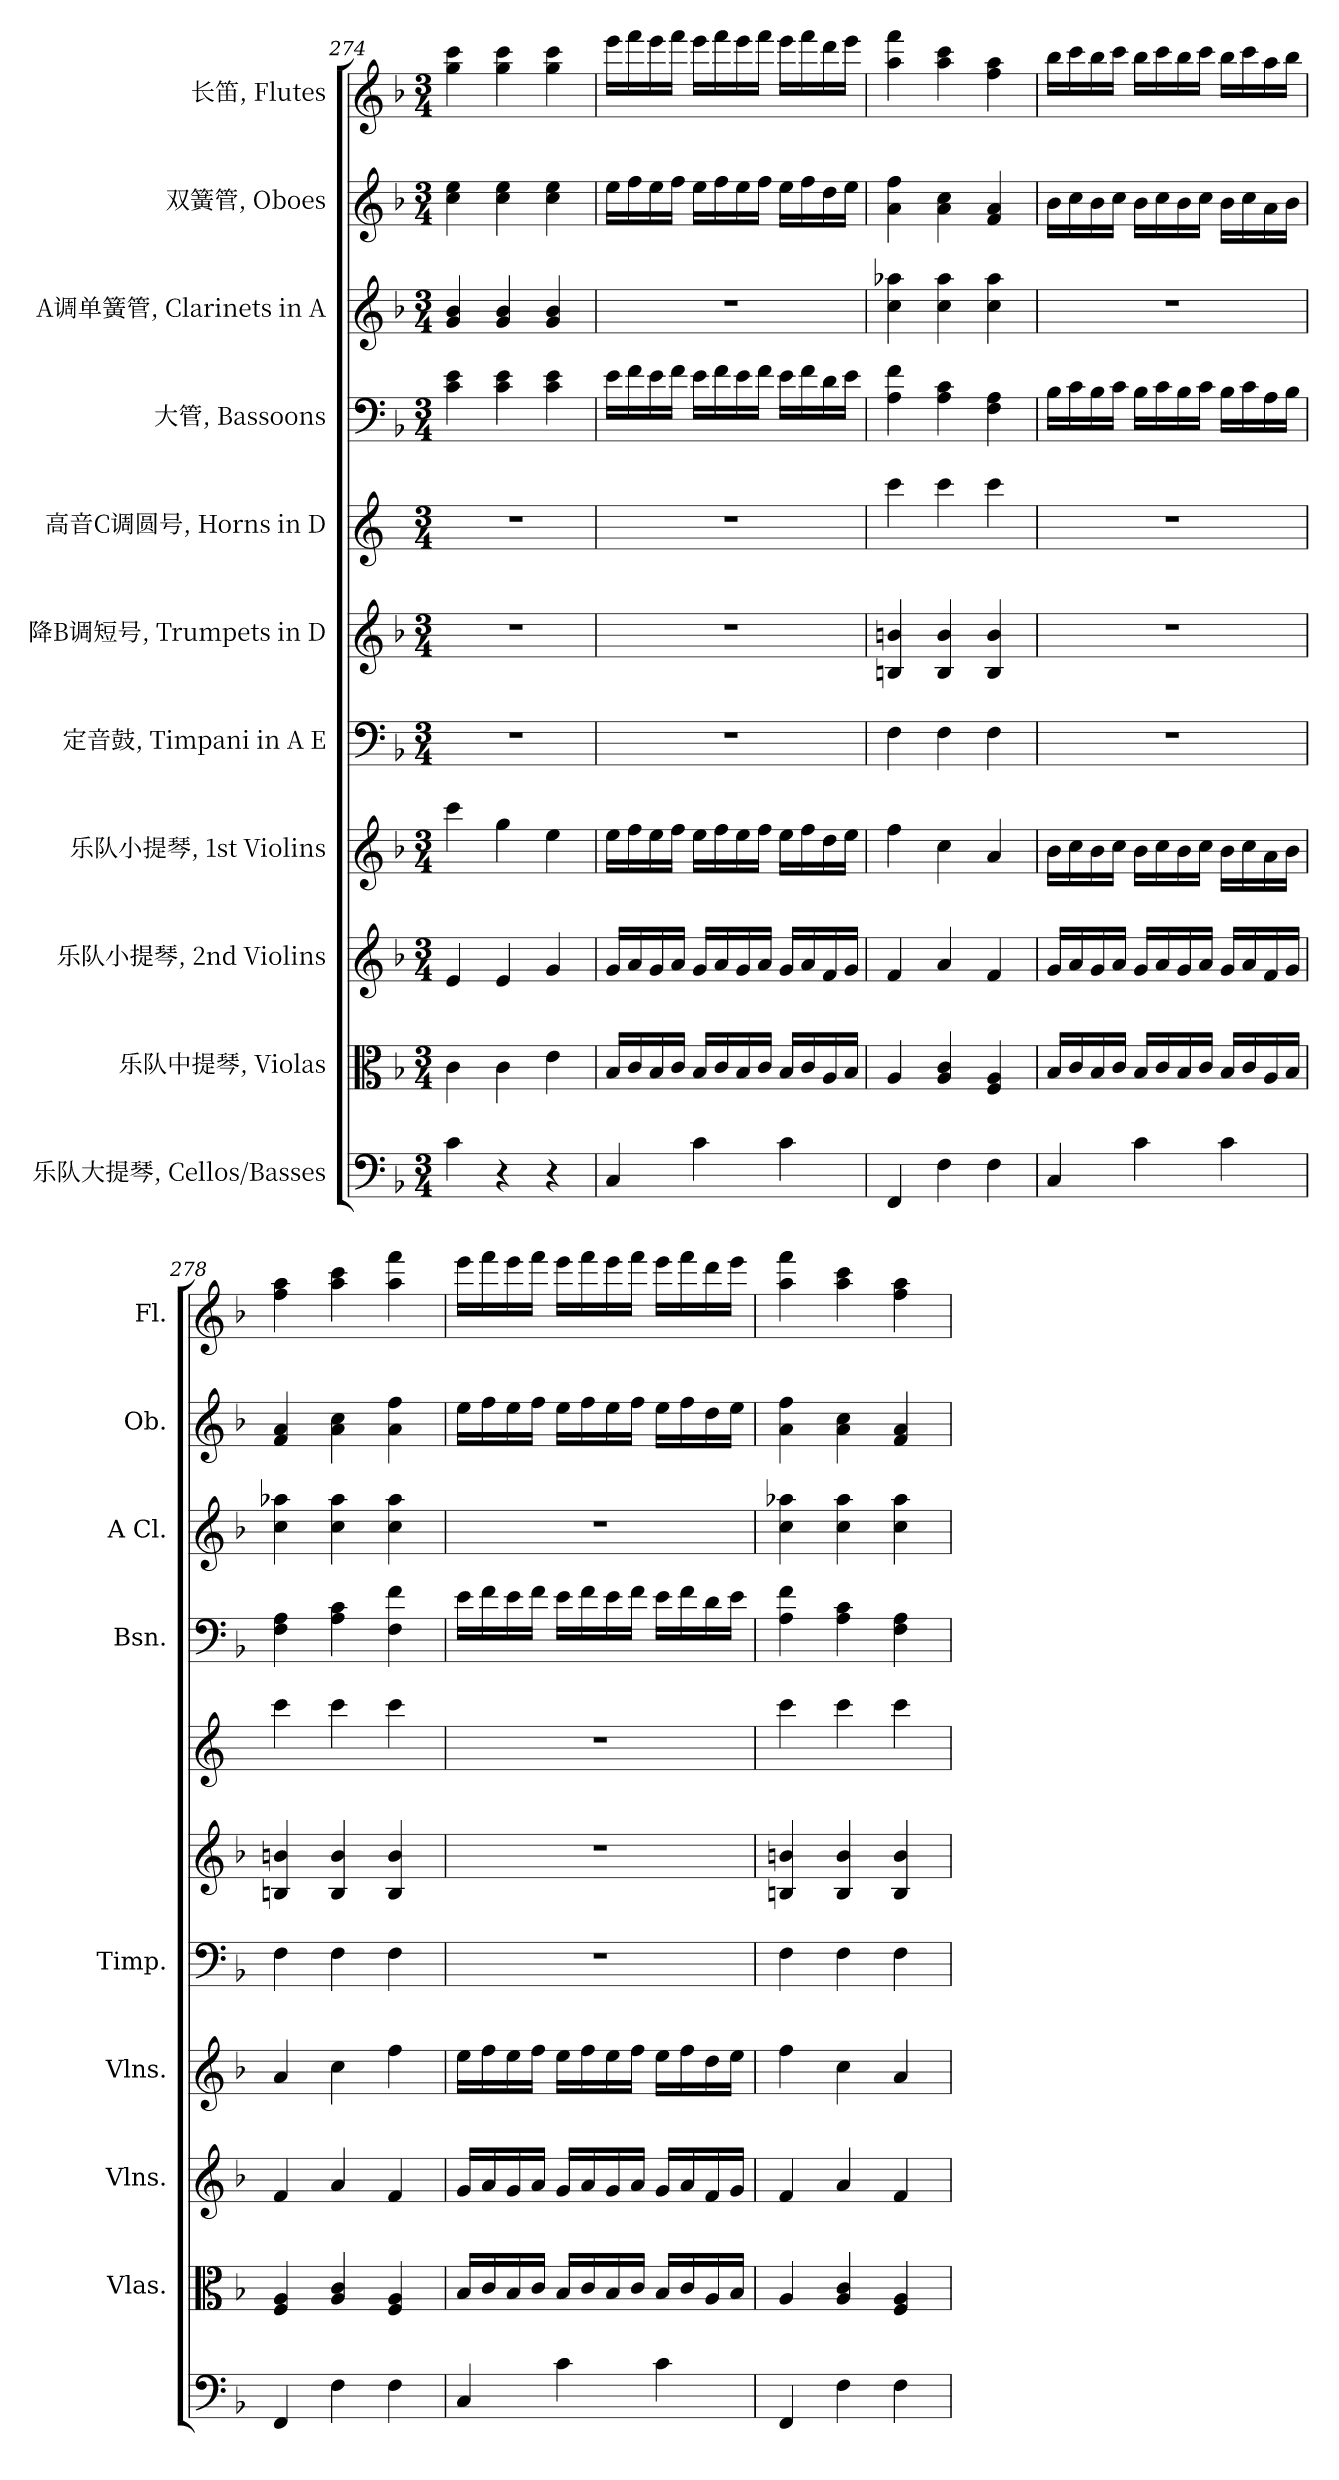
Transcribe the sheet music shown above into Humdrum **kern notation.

**kern	**kern	**kern	**kern	**kern	**kern	**kern	**kern	**kern	**kern	**kern
*part11	*part10	*part9	*part8	*part7	*part6	*part5	*part4	*part3	*part2	*part1
*staff11	*staff10	*staff9	*staff8	*staff7	*staff6	*staff5	*staff4	*staff3	*staff2	*staff1
*I"乐队大提琴, Cellos/Basses	*I"乐队中提琴, Violas	*I"乐队小提琴, 2nd Violins	*I"乐队小提琴, 1st Violins	*I"定音鼓, Timpani in A E	*I"降B调短号, Trumpets in D	*I"高音C调圆号, Horns in D	*I"大管, Bassoons	*I"A调单簧管, Clarinets in A	*I"双簧管, Oboes	*I"长笛, Flutes
*	*I'Vlas.	*I'Vlns.	*I'Vlns.	*I'Timp.	*	*	*I'Bsn.	*I'A Cl.	*I'Ob.	*I'Fl.
*clefF4	*clefC3	*clefG2	*clefG2	*clefF4	*clefG2	*clefG2	*clefF4	*clefG2	*clefG2	*clefG2
*	*	*	*	*	*ITrd1c2	*ITrd4c7	*	*ITrd2c3	*	*
*k[b-]	*k[b-]	*k[b-]	*k[b-]	*k[b-]	*k[b-e-a-]	*k[b-]	*k[b-]	*k[f#c#]	*k[b-]	*k[b-]
*M3/4	*M3/4	*M3/4	*M3/4	*M3/4	*M3/4	*M3/4	*M3/4	*M3/4	*M3/4	*M3/4
=274	=274	=274	=274	=274	=274	=274	=274	=274	=274	=274
4c\	4c\	4e/	4ccc\	2.r	2.r	2.r	4c\ 4e\	4e/ 4g/	4cc\ 4ee\	4gg\ 4ccc\
4r	4c\	4e/	4gg\	.	.	.	4c\ 4e\	4e/ 4g/	4cc\ 4ee\	4gg\ 4ccc\
4r	4e\	4g/	4ee\	.	.	.	4c\ 4e\	4e/ 4g/	4cc\ 4ee\	4gg\ 4ccc\
!!LO:PB:g=z
=275	=275	=275	=275	=275	=275	=275	=275	=275	=275	=275
4C/	16B-/LL	16g/LL	16ee\LL	2.r	2.r	2.r	16e\LL	2.r	16ee\LL	16eee\LL
.	16c/	16a/	16ff\	.	.	.	16f\	.	16ff\	16fff\
.	16B-/	16g/	16ee\	.	.	.	16e\	.	16ee\	16eee\
.	16c/JJ	16a/JJ	16ff\JJ	.	.	.	16f\JJ	.	16ff\JJ	16fff\JJ
4c\	16B-/LL	16g/LL	16ee\LL	.	.	.	16e\LL	.	16ee\LL	16eee\LL
.	16c/	16a/	16ff\	.	.	.	16f\	.	16ff\	16fff\
.	16B-/	16g/	16ee\	.	.	.	16e\	.	16ee\	16eee\
.	16c/JJ	16a/JJ	16ff\JJ	.	.	.	16f\JJ	.	16ff\JJ	16fff\JJ
4c\	16B-/LL	16g/LL	16ee\LL	.	.	.	16e\LL	.	16ee\LL	16eee\LL
.	16c/	16a/	16ff\	.	.	.	16f\	.	16ff\	16fff\
.	16A/	16f/	16dd\	.	.	.	16d\	.	16dd\	16ddd\
.	16B-/JJ	16g/JJ	16ee\JJ	.	.	.	16e\JJ	.	16ee\JJ	16eee\JJ
=276	=276	=276	=276	=276	=276	=276	=276	=276	=276	=276
4FF/	4A/	4f/	4ff\	4F\	4An/ 4an/	4ff\	4A\ 4f\	4a\ 4ffn\	4a\ 4ff\	4aa\ 4fff\
4F\	4A/ 4c/	4a/	4cc\	4F\	4A/ 4a/	4ff\	4A\ 4c\	4a\ 4ff\	4a\ 4cc\	4aa\ 4ccc\
4F\	4F/ 4A/	4f/	4a/	4F\	4A/ 4a/	4ff\	4F\ 4A\	4a\ 4ff\	4f/ 4a/	4ff\ 4aa\
=277	=277	=277	=277	=277	=277	=277	=277	=277	=277	=277
4C/	16B-/LL	16g/LL	16b-\LL	2.r	2.r	2.r	16B-\LL	2.r	16b-\LL	16bb-\LL
.	16c/	16a/	16cc\	.	.	.	16c\	.	16cc\	16ccc\
.	16B-/	16g/	16b-\	.	.	.	16B-\	.	16b-\	16bb-\
.	16c/JJ	16a/JJ	16cc\JJ	.	.	.	16c\JJ	.	16cc\JJ	16ccc\JJ
4c\	16B-/LL	16g/LL	16b-\LL	.	.	.	16B-\LL	.	16b-\LL	16bb-\LL
.	16c/	16a/	16cc\	.	.	.	16c\	.	16cc\	16ccc\
.	16B-/	16g/	16b-\	.	.	.	16B-\	.	16b-\	16bb-\
.	16c/JJ	16a/JJ	16cc\JJ	.	.	.	16c\JJ	.	16cc\JJ	16ccc\JJ
4c\	16B-/LL	16g/LL	16b-\LL	.	.	.	16B-\LL	.	16b-\LL	16bb-\LL
.	16c/	16a/	16cc\	.	.	.	16c\	.	16cc\	16ccc\
.	16A/	16f/	16a\	.	.	.	16A\	.	16a\	16aa\
.	16B-/JJ	16g/JJ	16b-\JJ	.	.	.	16B-\JJ	.	16b-\JJ	16bb-\JJ
!!LO:PB:g=z
=278	=278	=278	=278	=278	=278	=278	=278	=278	=278	=278
4FF/	4F/ 4A/	4f/	4a/	4F\	4An/ 4an/	4ff\	4F\ 4A\	4a\ 4ffn\	4f/ 4a/	4ff\ 4aa\
4F\	4A/ 4c/	4a/	4cc\	4F\	4A/ 4a/	4ff\	4A\ 4c\	4a\ 4ff\	4a\ 4cc\	4aa\ 4ccc\
4F\	4F/ 4A/	4f/	4ff\	4F\	4A/ 4a/	4ff\	4F\ 4f\	4a\ 4ff\	4a\ 4ff\	4aa\ 4fff\
=279	=279	=279	=279	=279	=279	=279	=279	=279	=279	=279
4C/	16B-/LL	16g/LL	16ee\LL	2.r	2.r	2.r	16e\LL	2.r	16ee\LL	16eee\LL
.	16c/	16a/	16ff\	.	.	.	16f\	.	16ff\	16fff\
.	16B-/	16g/	16ee\	.	.	.	16e\	.	16ee\	16eee\
.	16c/JJ	16a/JJ	16ff\JJ	.	.	.	16f\JJ	.	16ff\JJ	16fff\JJ
4c\	16B-/LL	16g/LL	16ee\LL	.	.	.	16e\LL	.	16ee\LL	16eee\LL
.	16c/	16a/	16ff\	.	.	.	16f\	.	16ff\	16fff\
.	16B-/	16g/	16ee\	.	.	.	16e\	.	16ee\	16eee\
.	16c/JJ	16a/JJ	16ff\JJ	.	.	.	16f\JJ	.	16ff\JJ	16fff\JJ
4c\	16B-/LL	16g/LL	16ee\LL	.	.	.	16e\LL	.	16ee\LL	16eee\LL
.	16c/	16a/	16ff\	.	.	.	16f\	.	16ff\	16fff\
.	16A/	16f/	16dd\	.	.	.	16d\	.	16dd\	16ddd\
.	16B-/JJ	16g/JJ	16ee\JJ	.	.	.	16e\JJ	.	16ee\JJ	16eee\JJ
=280	=280	=280	=280	=280	=280	=280	=280	=280	=280	=280
4FF/	4A/	4f/	4ff\	4F\	4An/ 4an/	4ff\	4A\ 4f\	4a\ 4ffn\	4a\ 4ff\	4aa\ 4fff\
4F\	4A/ 4c/	4a/	4cc\	4F\	4A/ 4a/	4ff\	4A\ 4c\	4a\ 4ff\	4a\ 4cc\	4aa\ 4ccc\
4F\	4F/ 4A/	4f/	4a/	4F\	4A/ 4a/	4ff\	4F\ 4A\	4a\ 4ff\	4f/ 4a/	4ff\ 4aa\
=	=	=	=	=	=	=	=	=	=	=
*-	*-	*-	*-	*-	*-	*-	*-	*-	*-	*-
